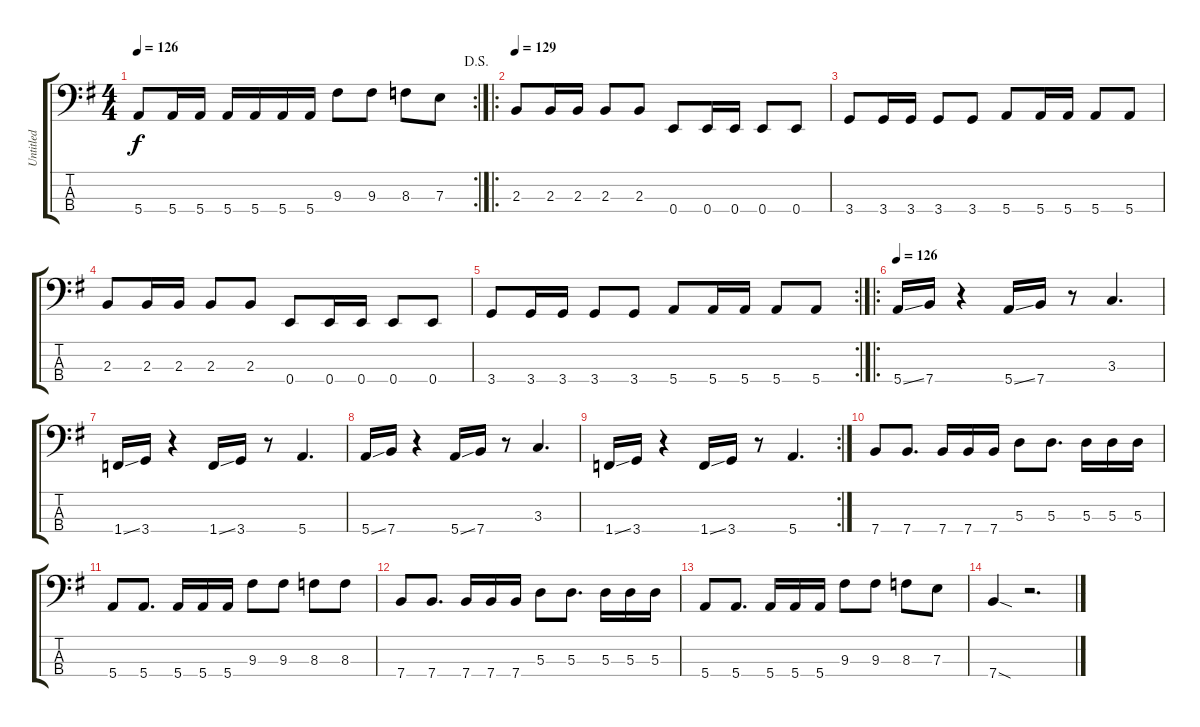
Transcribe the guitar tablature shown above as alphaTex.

\track ("Untitled" "Untitled") {instrument electricbassfinger}
\staff {score tabs}
\tuning (G2 D2 A1 E1) {hide}
\rc 2
\ts (4 4)
\jump dalsegno
\tempo 126
\clef f4
\ks g
5.4.8{dy f} 5.4.16 5.4.16 5.4.16 5.4.16 5.4.16 5.4.16 9.3.8 9.3.8 8.3.8 7.3.8 |
\ro
\tempo 129
2.3.8 2.3.16 2.3.16 2.3.8 2.3.8 0.4.8 0.4.16 0.4.16 0.4.8 0.4.8 |
3.4.8 3.4.16 3.4.16 3.4.8 3.4.8 5.4.8 5.4.16 5.4.16 5.4.8 5.4.8 |
2.3.8 2.3.16 2.3.16 2.3.8 2.3.8 0.4.8 0.4.16 0.4.16 0.4.8 0.4.8 |
\rc 2
3.4.8 3.4.16 3.4.16 3.4.8 3.4.8 5.4.8 5.4.16 5.4.16 5.4.8 5.4.8 |
\ro
\tempo 126
5.4{ss}.16 7.4.16 r.4 5.4{ss}.16 7.4.16 r.8 3.3.4{d} |
1.4{ss}.16 3.4.16 r.4 1.4{ss}.16 3.4.16 r.8 5.4.4{d} |
5.4{ss}.16 7.4.16 r.4 5.4{ss}.16 7.4.16 r.8 3.3.4{d} |
\rc 2
1.4{ss}.16 3.4.16 r.4 1.4{ss}.16 3.4.16 r.8 5.4.4{d} |
7.4.8 7.4.8{d} 7.4.16 7.4.16 7.4.16 5.3.8 5.3.8{d} 5.3.16 5.3.16 5.3.16 |
5.4.8 5.4.8{d} 5.4.16 5.4.16 5.4.16 9.3.8 9.3.8 8.3.8 8.3.8 |
7.4.8 7.4.8{d} 7.4.16 7.4.16 7.4.16 5.3.8 5.3.8{d} 5.3.16 5.3.16 5.3.16 |
5.4.8 5.4.8{d} 5.4.16 5.4.16 5.4.16 9.3.8 9.3.8 8.3.8 7.3.8 |
7.4{sod}.4 r.2{d}
